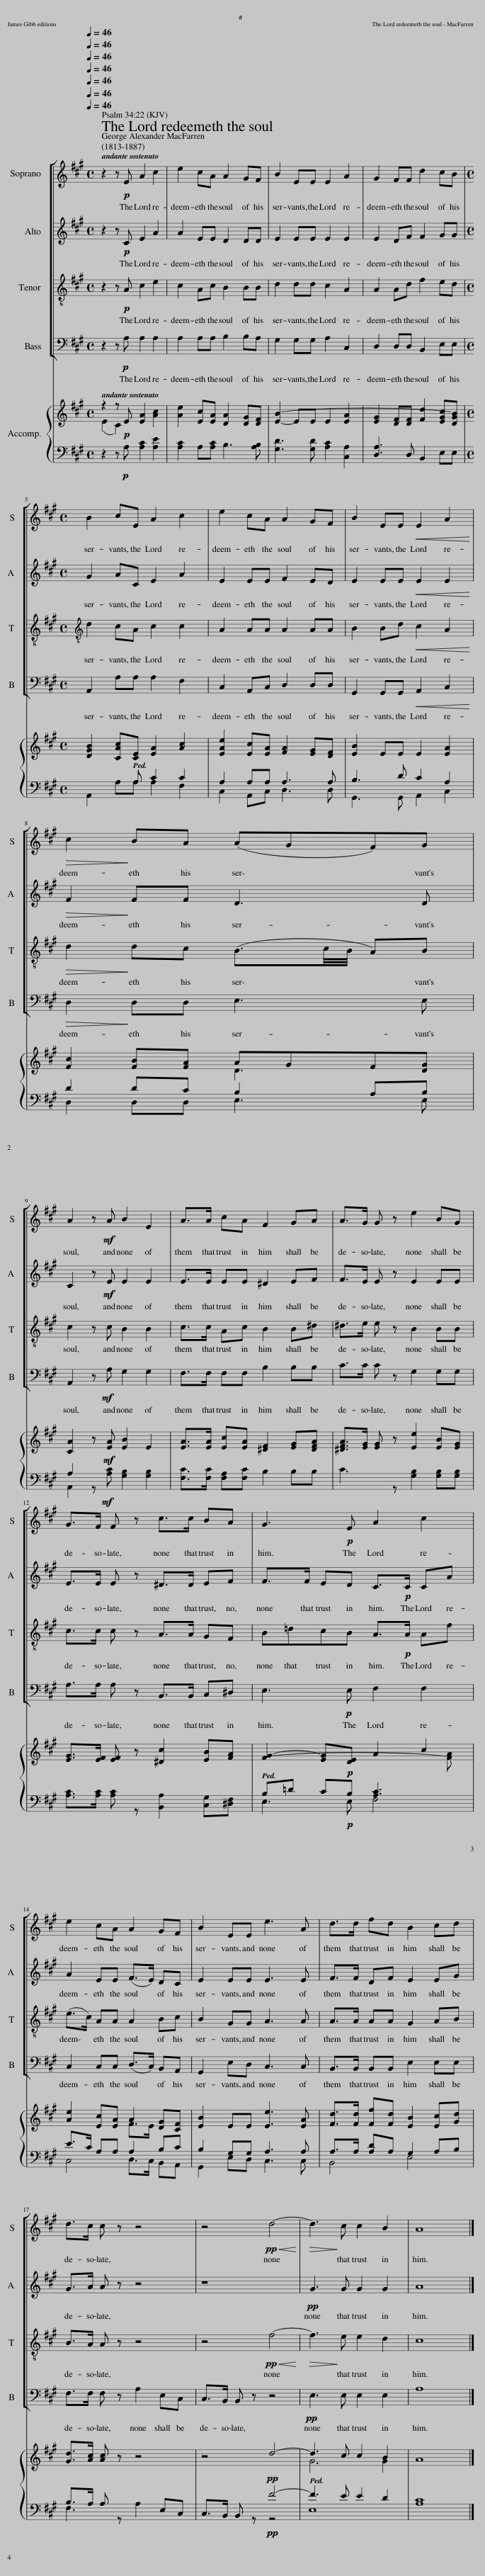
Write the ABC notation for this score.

X:1
%%score [ 1 2 3 4 ] { ( 5 6 ) | ( 7 8 ) }
L:1/8
Q:1/4=46
M:4/4
I:linebreak $
K:A
V:1 treble
V:2 treble
V:3 treble-8
V:4 bass
V:5 treble
V:6 treble
V:7 bass
V:8 bass
V:1
 z2 z!p! E A2 c2 | e2 cA A2 GF | B2 EE E2 A2 | G2 FF d2 cB |$[M:4/4] B2 cE A2 c2 | %5
 e2 cA A2 GF | B2 EE!<(! E2 A2!<)! |$!>(! c2!>)! BA (AGF)G |$ A2 z!mf! A B2 E2 | A>A cA F2 GA | %10
 A>G G z e2 BG |$ G>F F z c>c BA | G3!p! E A2 c2 |$ e2 cA A2 GF | B2 EE e3 A | %15
 d>d fd B2 cd |$ d>c c z z4 | z4!pp!!<(! d4-!<)! |!>(! d3!>)! c c2 B2 | A8 |] %20
V:2
 z2 z!p! C E2 A2 | A2 EE D2 DD | E2 EE E2 E2 | E2 DF F2 GG |$[M:4/4] G2 AC E2 A2 | %5
 E2 EE F2 ED | E2 EE!<(! E2 E2!<)! |$!>(! F2!>)! FF D3 D |$ C2 z!mf! E E2 E2 | E>E EE ^D2 EF | %10
 F>E E z E2 EE |$ E>E E z ^D>D EF | F>F ED C>!p!C CA |$ A2 EE (F>E) DC | E2 EE E3 E | %15
 F>F DF E2 EG |$ G>A A z z4 | z8 |!pp! G3 G G2 G2 | A8 |] %20
V:3
 z2 z!p! A c2 e2 | c2 Ac B2 BB | d2 dd c2 A2 | A2 Ad f2 ed |$[M:4/4][K:treble-8] d2 cA c2 c2 | %5
 A2 AA A2 AA | B2 Bd!<(! c2 A2!<)! |$!>(! d2!>)! dc (B3/2c/4B/4 A)B |$ c2 z c B2 B2 | c>c Ac B2 B^d | %10
 ^d>e e z B2 BB |$ c>c c z A>A GF | B=dcB A>!p!A Af |$ (e>c) AA A2 Bc | B2 GG A3 A | %15
 A>A AA G2 AB |$ B>A A z z4 | z4!pp!!<(! f4-!<)! |!>(! f3!>)! e e2 d2 | c8 |] %20
V:4
 z2 z!p! A, A,2 A,2 | A,2 A,A, B,2 B,A, | G,2 G,G, A,2 C,2 | D,2 D,D, B,,2 E,E, |$[M:4/4] A,,2 A,A, A,2 F,2 | %5
 C,2 A,,C, D,2 D,D, | G,,2 G,,G,,!<(! A,,2 C,2!<)! |$!>(! D,2!>)! D,D, E,3 E, |$ A,,2 z!mf! A, G,2 G,2 | F,>F, F,F, B,2 B,B, | %10
 C>C C z G,2 G,G, |$ A,>A, A, z B,,>B,, C,^D, | E,3!p! E, F,2 F,2 |$ C,2 C,C, (D,>C,) B,,A,, | G,,2 E,D, C,3 C, | %15
 B,,>B,, B,,B,, E,2 E,E, |$ F,>F, F, z A,2 E,C, | C,>B,, B,, z z4 |!pp! E,3 E, E,2 E,2 | A,8 |] %20
V:5
 z2 z!p! E [EA]2 [Ac]2 | [Ae]2 [Ec][EA] [DA]2 [DG][DF] | [EB]2- EE E2 [EA]2 | [EG]2 [DF][DF] [Fd]2 [EGc][DGB] |$[M:4/4] [DGB]2 [CAc][CE] [EA]2 [Ac]2 | %5
 [EAe]2 [Ec][EA] [FA]2 [EG][DF] | [EB]2 EE E2 [EA]2 |$ [Fc]2 [FB][FA] AGF[DG] |$ [CA]2 z!mf! [EA] [EB]2 E2 | [EA]>[EA] [Ec][EA] [^DF]2 [EG][DFA] | %10
 [^DFA]>[EG] [EG] z [Ee]2 [EB][EG] |$ [EG]>[EF] [EF] z [^Dc]2 [EB][FA] | [FG]2- [EG]!p![DE] A2 c2 |$ [Ae]2 [Ec][EA] A2 [DG][CF] | [EB]2 EE [Ee]3 [EA] | %15
 [Fd]>[Fd] [Ff][Fd] [EB]2 [Ec][Gd] |$ [Gd]>[Ac] [Ac] z z4 | z4!pp! d4- | d3 c c2 B2 | A8 |] %20
V:6
 (E2 C2) x4 | x8 | x8 | x8 |$[M:4/4] x8 | %5
 x8 | x8 |$ x4 D3 x |$ x8 | x8 | %10
 x8 |$ x8 | x7 [FA] |$ x4 F>E x2 | x8 | %15
 x8 |$ x8 | x8 | G6 G2 | x8 |] %20
V:7
 z2 z!p! A, [A,C]2 [A,E]2 | [A,C]2 A,[A,C] B,3 [A,B,] | [G,D]3 [G,D] [A,C]2 [C,A,]2 | [D,A,]3 D, B,,2 E,E, |$[M:4/4] x2 x A, C2 C2 | %5
 A,2 A,A, A,3 A, | B,3 D C2 A,2 |$ D2 DC B,2 A,B, |$ A,2 x6 | x8 | %10
 x8 |$ x8 | B,=D C!p!B, [A,C]3 x |$ E>C A,A, A,2 B,C | B,2 G,G, A,3 A, | %15
 A,>A, [A,D]A, G,2 A,B, |$ B,>A, A, x4 x | x4!pp! F4- | F3 E E2 D2 | C8 |] %20
V:8
 x8 | x8 | x8 | x8 |$[M:4/4] A,,2 A,A, A,2 F,2 | %5
 C,2 A,,C, D,3 D, | G,,3 G,, A,,2 C,2 |$ D,2 D,D, E,3 E, |$ A,,2 z!mf! [A,C] [G,B,]2 [G,B,]2 | [F,C]>[F,C] [F,A,][F,C] B,2 B,B, | %10
 C3 z [G,B,]2 [G,B,][G,B,] |$ [A,C]>[A,C] [A,C] z [B,,A,]2 [C,G,][^D,F,] | E,3 E, F,4 |$ C,4 D,>C, B,,A,, | G,,2 E,D, C,3 C, | %15
 B,,4 E,4 |$ F,3 z A,2 E,C, | C,>B,, B,, z z4 | E,8 | A,8 |] %20
